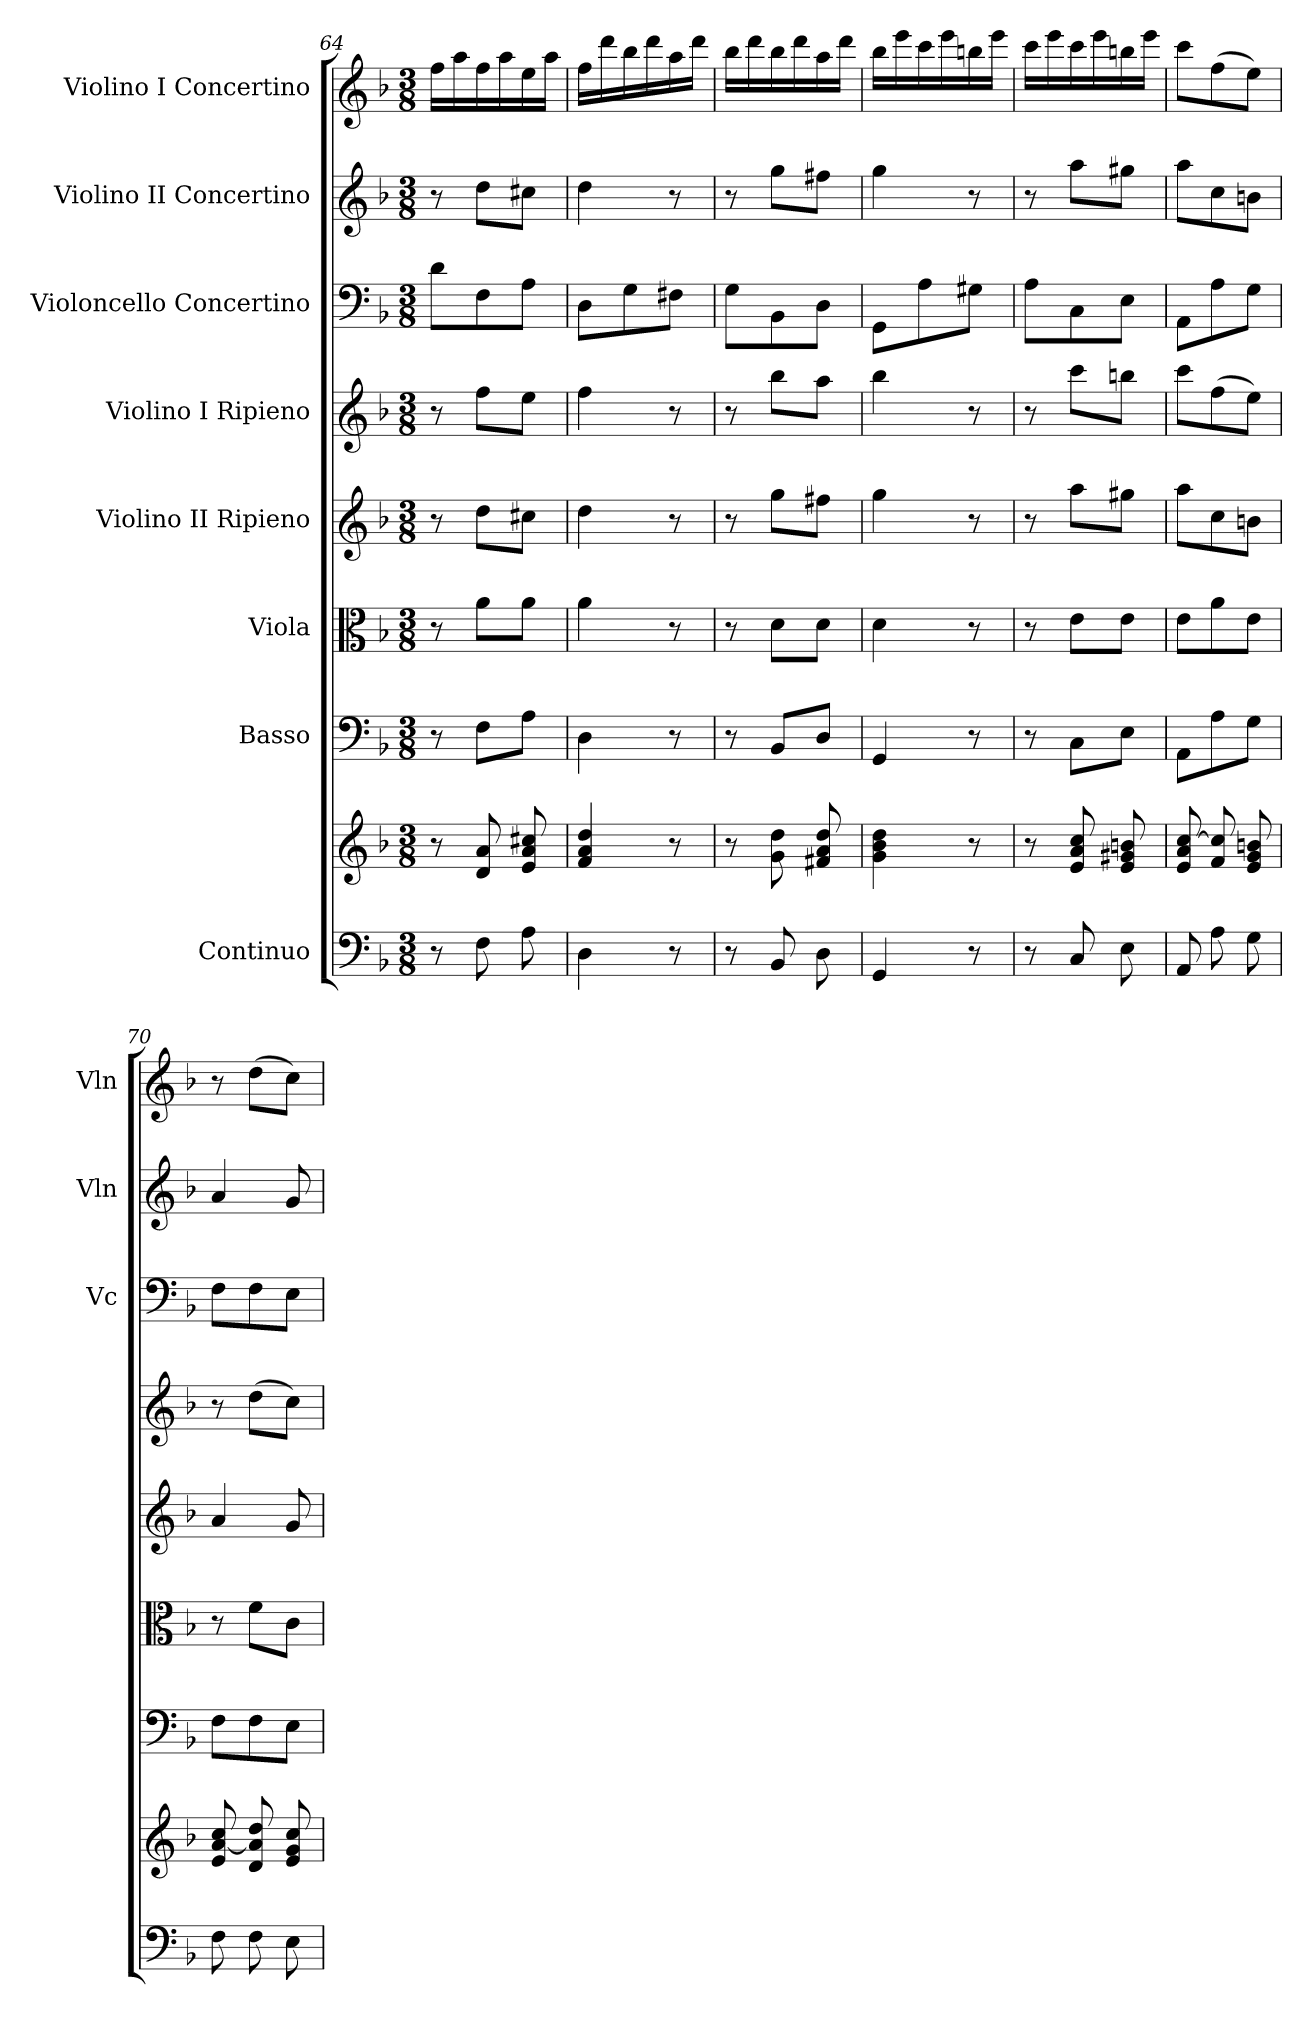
**kern	**kern	**kern	**kern	**kern	**kern	**kern	**kern	**kern
*part8	*part8	*part7	*part6	*part5	*part4	*part3	*part2	*part1
*staff9	*staff8	*staff7	*staff6	*staff5	*staff4	*staff3	*staff2	*staff1
*I"Continuo	*	*I"Basso	*I"Viola	*I"Violino II Ripieno	*I"Violino I Ripieno	*I"Violoncello Concertino	*I"Violino II Concertino	*I"Violino I Concertino
*	*	*	*	*	*	*I'Vc	*I'Vln	*I'Vln
*clefF4	*clefG2	*clefF4	*clefC3	*clefG2	*clefG2	*clefF4	*clefG2	*clefG2
*k[b-]	*k[b-]	*k[b-]	*k[b-]	*k[b-]	*k[b-]	*k[b-]	*k[b-]	*k[b-]
*M3/8	*M3/8	*M3/8	*M3/8	*M3/8	*M3/8	*M3/8	*M3/8	*M3/8
=64	=64	=64	=64	=64	=64	=64	=64	=64
8r	8r	8r	8r	8r	8r	8d\L	8r	16ff\LL
.	.	.	.	.	.	.	.	16aa\
8F\	8d/ 8a/	8F\L	8a\L	8dd\L	8ff\L	8F\	8dd\L	16ff\
.	.	.	.	.	.	.	.	16aa\
8A\	8e/ 8a/ 8cc#X/	8A\J	8a\J	8cc#X\J	8ee\J	8A\J	8cc#X\J	16ee\
.	.	.	.	.	.	.	.	16aa\JJ
=65	=65	=65	=65	=65	=65	=65	=65	=65
4D\	4f/ 4a/ 4dd/	4D\	4a\	4dd\	4ff\	8D\L	4dd\	16ff\LL
.	.	.	.	.	.	.	.	16ddd\
.	.	.	.	.	.	8G\	.	16bb-\
.	.	.	.	.	.	.	.	16ddd\
8r	8r	8r	8r	8r	8r	8F#X\J	8r	16aa\
.	.	.	.	.	.	.	.	16ddd\JJ
=66	=66	=66	=66	=66	=66	=66	=66	=66
8r	8r	8r	8r	8r	8r	8G\L	8r	16bb-\LL
.	.	.	.	.	.	.	.	16ddd\
8BB-/	8g\ 8dd\	8BB-/L	8d\L	8gg\L	8bb-\L	8BB-\	8gg\L	16bb-\
.	.	.	.	.	.	.	.	16ddd\
8D\	8f#X/ 8a/ 8dd/	8D/J	8d\J	8ff#X\J	8aa\J	8D\J	8ff#X\J	16aa\
.	.	.	.	.	.	.	.	16ddd\JJ
=67	=67	=67	=67	=67	=67	=67	=67	=67
4GG/	4g\ 4b-\ 4dd\	4GG/	4d\	4gg\	4bb-\	8GG\L	4gg\	16bb-\LL
.	.	.	.	.	.	.	.	16eee\
.	.	.	.	.	.	8A\	.	16ccc\
.	.	.	.	.	.	.	.	16eee\
8r	8r	8r	8r	8r	8r	8G#X\J	8r	16bbn\
.	.	.	.	.	.	.	.	16eee\JJ
=68	=68	=68	=68	=68	=68	=68	=68	=68
8r	8r	8r	8r	8r	8r	8A\L	8r	16ccc\LL
.	.	.	.	.	.	.	.	16eee\
8C/	8e/ 8a/ 8cc/	8C\L	8e\L	8aa\L	8ccc\L	8C\	8aa\L	16ccc\
.	.	.	.	.	.	.	.	16eee\
8E\	8e/ 8g#X/ 8bn/	8E\J	8e\J	8gg#X\J	8bbn\J	8E\J	8gg#X\J	16bbn\
.	.	.	.	.	.	.	.	16eee\JJ
=69	=69	=69	=69	=69	=69	=69	=69	=69
8AA/	8e/ 8a/ [8cc/	8AA\L	8e\L	8aa\L	8ccc\L	8AA\L	8aa\L	8ccc\L
8A\	8f/ 8cc/]	8A\	8a\	8cc\	(>8ff\	8A\	8cc\	(>8ff\
8G\	8e/ 8g/ 8bn/	8G\J	8e\J	8bn\J	8ee\J)	8G\J	8bn\J	8ee\J)
=70	=70	=70	=70	=70	=70	=70	=70	=70
8F\	8e/ [8a/ 8cc/	8F\L	8r	4a/	8r	8F\L	4a/	8r
8F\	8d/ 8a/] 8dd/	8F\	8f\L	.	(>8dd\L	8F\	.	(>8dd\L
8E\	8e/ 8g/ 8cc/	8E\J	8c\J	8g/	8cc\J)	8E\J	8g/	8cc\J)
=	=	=	=	=	=	=	=	=
*-	*-	*-	*-	*-	*-	*-	*-	*-
